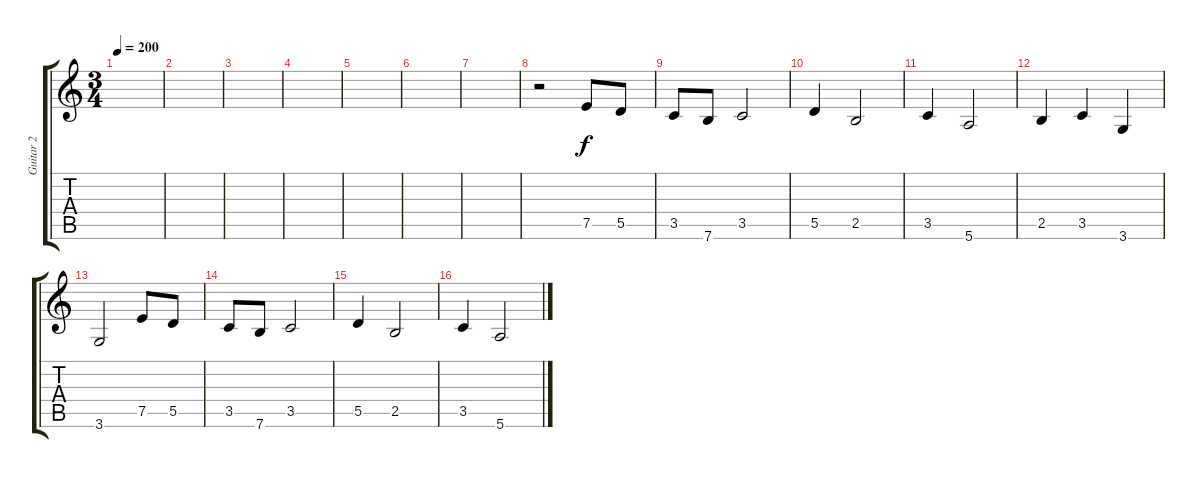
\track ("Guitar 2" "Guitar 2") {instrument distortionguitar}
\staff {score tabs}
\tuning (E4 B3 G3 D3 A2 E2) {hide}
\ts (3 4)
\tempo 200
\clef g2
\ks c
|
|
|
|
|
|
|
r.2 7.5.8 5.5.8 |
3.5.8 7.6.8 3.5.2 |
5.5.4 2.5.2 |
3.5.4 5.6.2 |
2.5.4 3.5.4 3.6.4 |
3.6.2 7.5.8 5.5.8 |
3.5.8 7.6.8 3.5.2 |
5.5.4 2.5.2 |
3.5.4 5.6.2
